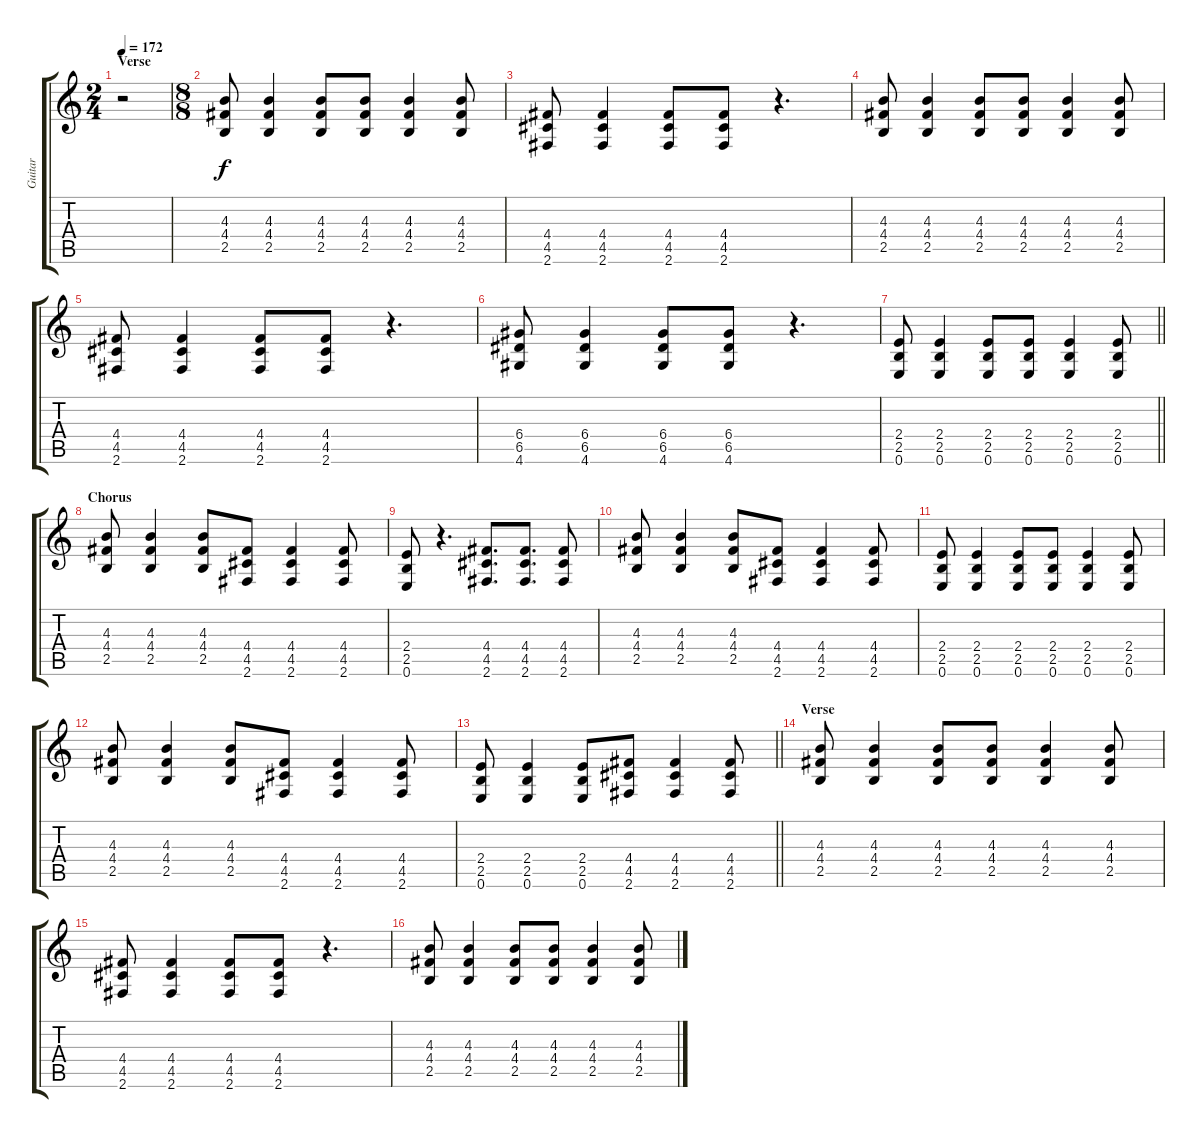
\track ("Guitar" "Guitar") {instrument distortionguitar}
\staff {score tabs}
\tuning (E4 B3 G3 D3 A2 E2) {hide}
\ts (2 4)
\section ("" "Verse")
\tempo 172
\clef g2
\ks c
r.2{dy f instrument distortionguitar} |
\ts (8 8)
(4.3 4.4 2.5).8 (4.3 4.4 2.5).4 (4.3 4.4 2.5).8 (4.3 4.4 2.5).8 (4.3 4.4 2.5).4 (4.3 4.4 2.5).8 |
(4.4 4.5 2.6).8 (4.4 4.5 2.6).4 (4.4 4.5 2.6).8 (4.4 4.5 2.6).8 r.4{d} |
(4.3 4.4 2.5).8 (4.3 4.4 2.5).4 (4.3 4.4 2.5).8 (4.3 4.4 2.5).8 (4.3 4.4 2.5).4 (4.3 4.4 2.5).8 |
(4.4 4.5 2.6).8 (4.4 4.5 2.6).4 (4.4 4.5 2.6).8 (4.4 4.5 2.6).8 r.4{d} |
(6.4 6.5 4.6).8 (6.4 6.5 4.6).4 (6.4 6.5 4.6).8 (6.4 6.5 4.6).8 r.4{d} |
\barLineRight lightlight
(2.4 2.5 0.6).8 (2.4 2.5 0.6).4 (2.4 2.5 0.6).8 (2.4 2.5 0.6).8 (2.4 2.5 0.6).4 (2.4 2.5 0.6).8 |
\section ("" "Chorus")
(4.3 4.4 2.5).8 (4.3 4.4 2.5).4 (4.3 4.4 2.5).8 (4.4 4.5 2.6).8 (4.4 4.5 2.6).4 (4.4 4.5 2.6).8 |
(2.4 2.5 0.6).8 r.4{d} (4.4 4.5 2.6).8{d} (4.4 4.5 2.6).8{d} (4.4 4.5 2.6).8 |
(4.3 4.4 2.5).8 (4.3 4.4 2.5).4 (4.3 4.4 2.5).8 (4.4 4.5 2.6).8 (4.4 4.5 2.6).4 (4.4 4.5 2.6).8 |
(2.4 2.5 0.6).8 (2.4 2.5 0.6).4 (2.4 2.5 0.6).8 (2.4 2.5 0.6).8 (2.4 2.5 0.6).4 (2.4 2.5 0.6).8 |
(4.3 4.4 2.5).8 (4.3 4.4 2.5).4 (4.3 4.4 2.5).8 (4.4 4.5 2.6).8 (4.4 4.5 2.6).4 (4.4 4.5 2.6).8 |
\barLineRight lightlight
(2.4 2.5 0.6).8 (2.4 2.5 0.6).4 (2.4 2.5 0.6).8 (4.4 4.5 2.6).8 (4.4 4.5 2.6).4 (4.4 4.5 2.6).8 |
\section ("" "Verse")
(4.3 4.4 2.5).8 (4.3 4.4 2.5).4 (4.3 4.4 2.5).8 (4.3 4.4 2.5).8 (4.3 4.4 2.5).4 (4.3 4.4 2.5).8 |
(4.4 4.5 2.6).8 (4.4 4.5 2.6).4 (4.4 4.5 2.6).8 (4.4 4.5 2.6).8 r.4{d} |
(4.3 4.4 2.5).8 (4.3 4.4 2.5).4 (4.3 4.4 2.5).8 (4.3 4.4 2.5).8 (4.3 4.4 2.5).4 (4.3 4.4 2.5).8
